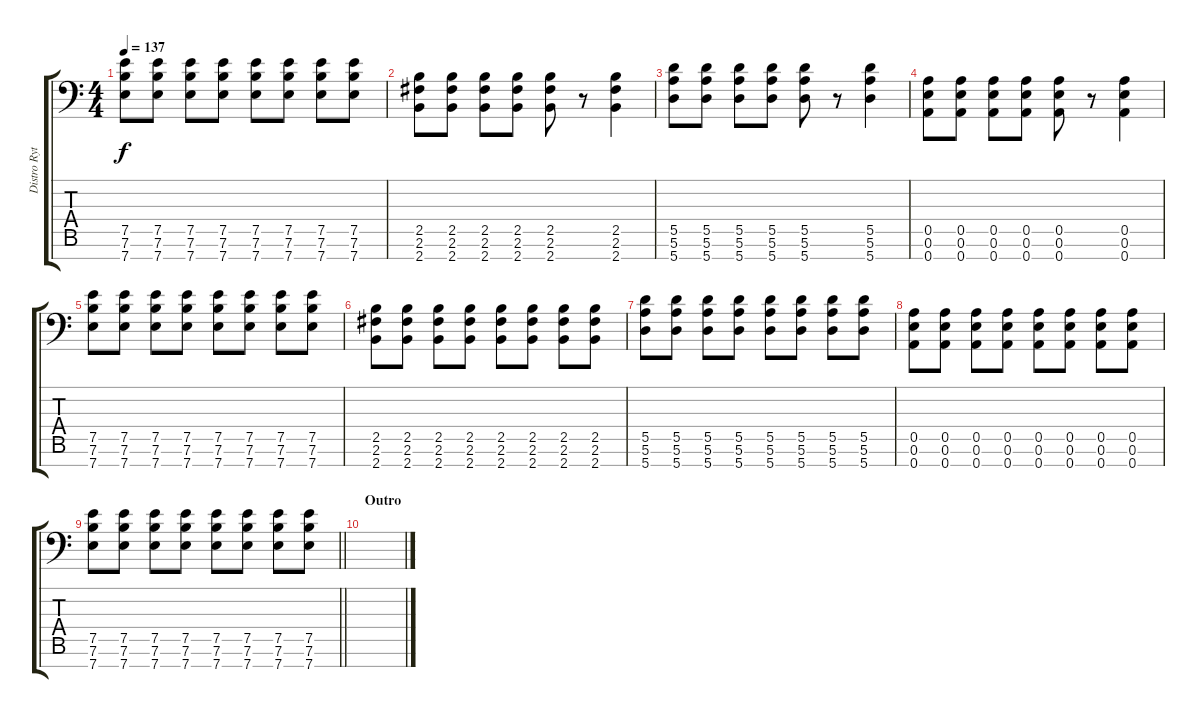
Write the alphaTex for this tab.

\track ("Distro Rythme" "Distro Ryt") {instrument distortionguitar}
\staff {score tabs}
\tuning (E4 B3 G3 D3 A2 E2 A1) {hide}
\ts (4 4)
\tempo 137
\clef f4
\ks c
(7.5 7.6 7.7).8{dy f} (7.5 7.6 7.7).8 (7.5 7.6 7.7).8 (7.5 7.6 7.7).8 (7.5 7.6 7.7).8 (7.5 7.6 7.7).8 (7.5 7.6 7.7).8 (7.5 7.6 7.7).8 |
(2.5 2.6 2.7).8 (2.5 2.6 2.7).8 (2.5 2.6 2.7).8 (2.5 2.6 2.7).8 (2.5 2.6 2.7).8 r.8 (2.5 2.6 2.7).4 |
(5.5 5.6 5.7).8 (5.5 5.6 5.7).8 (5.5 5.6 5.7).8 (5.5 5.6 5.7).8 (5.5 5.6 5.7).8 r.8 (5.5 5.6 5.7).4 |
(0.5 0.6 0.7).8 (0.5 0.6 0.7).8 (0.5 0.6 0.7).8 (0.5 0.6 0.7).8 (0.5 0.6 0.7).8 r.8 (0.5 0.6 0.7).4 |
(7.5 7.6 7.7).8 (7.5 7.6 7.7).8 (7.5 7.6 7.7).8 (7.5 7.6 7.7).8 (7.5 7.6 7.7).8 (7.5 7.6 7.7).8 (7.5 7.6 7.7).8 (7.5 7.6 7.7).8 |
(2.5 2.6 2.7).8 (2.5 2.6 2.7).8 (2.5 2.6 2.7).8 (2.5 2.6 2.7).8 (2.5 2.6 2.7).8 (2.5 2.6 2.7).8 (2.5 2.6 2.7).8 (2.5 2.6 2.7).8 |
(5.5 5.6 5.7).8 (5.5 5.6 5.7).8 (5.5 5.6 5.7).8 (5.5 5.6 5.7).8 (5.5 5.6 5.7).8 (5.5 5.6 5.7).8 (5.5 5.6 5.7).8 (5.5 5.6 5.7).8 |
(0.5 0.6 0.7).8 (0.5 0.6 0.7).8 (0.5 0.6 0.7).8 (0.5 0.6 0.7).8 (0.5 0.6 0.7).8 (0.5 0.6 0.7).8 (0.5 0.6 0.7).8 (0.5 0.6 0.7).8 |
\barLineRight lightlight
(7.5 7.6 7.7).8 (7.5 7.6 7.7).8 (7.5 7.6 7.7).8 (7.5 7.6 7.7).8 (7.5 7.6 7.7).8 (7.5 7.6 7.7).8 (7.5 7.6 7.7).8 (7.5 7.6 7.7).8 |
\section ("" "Outro")
